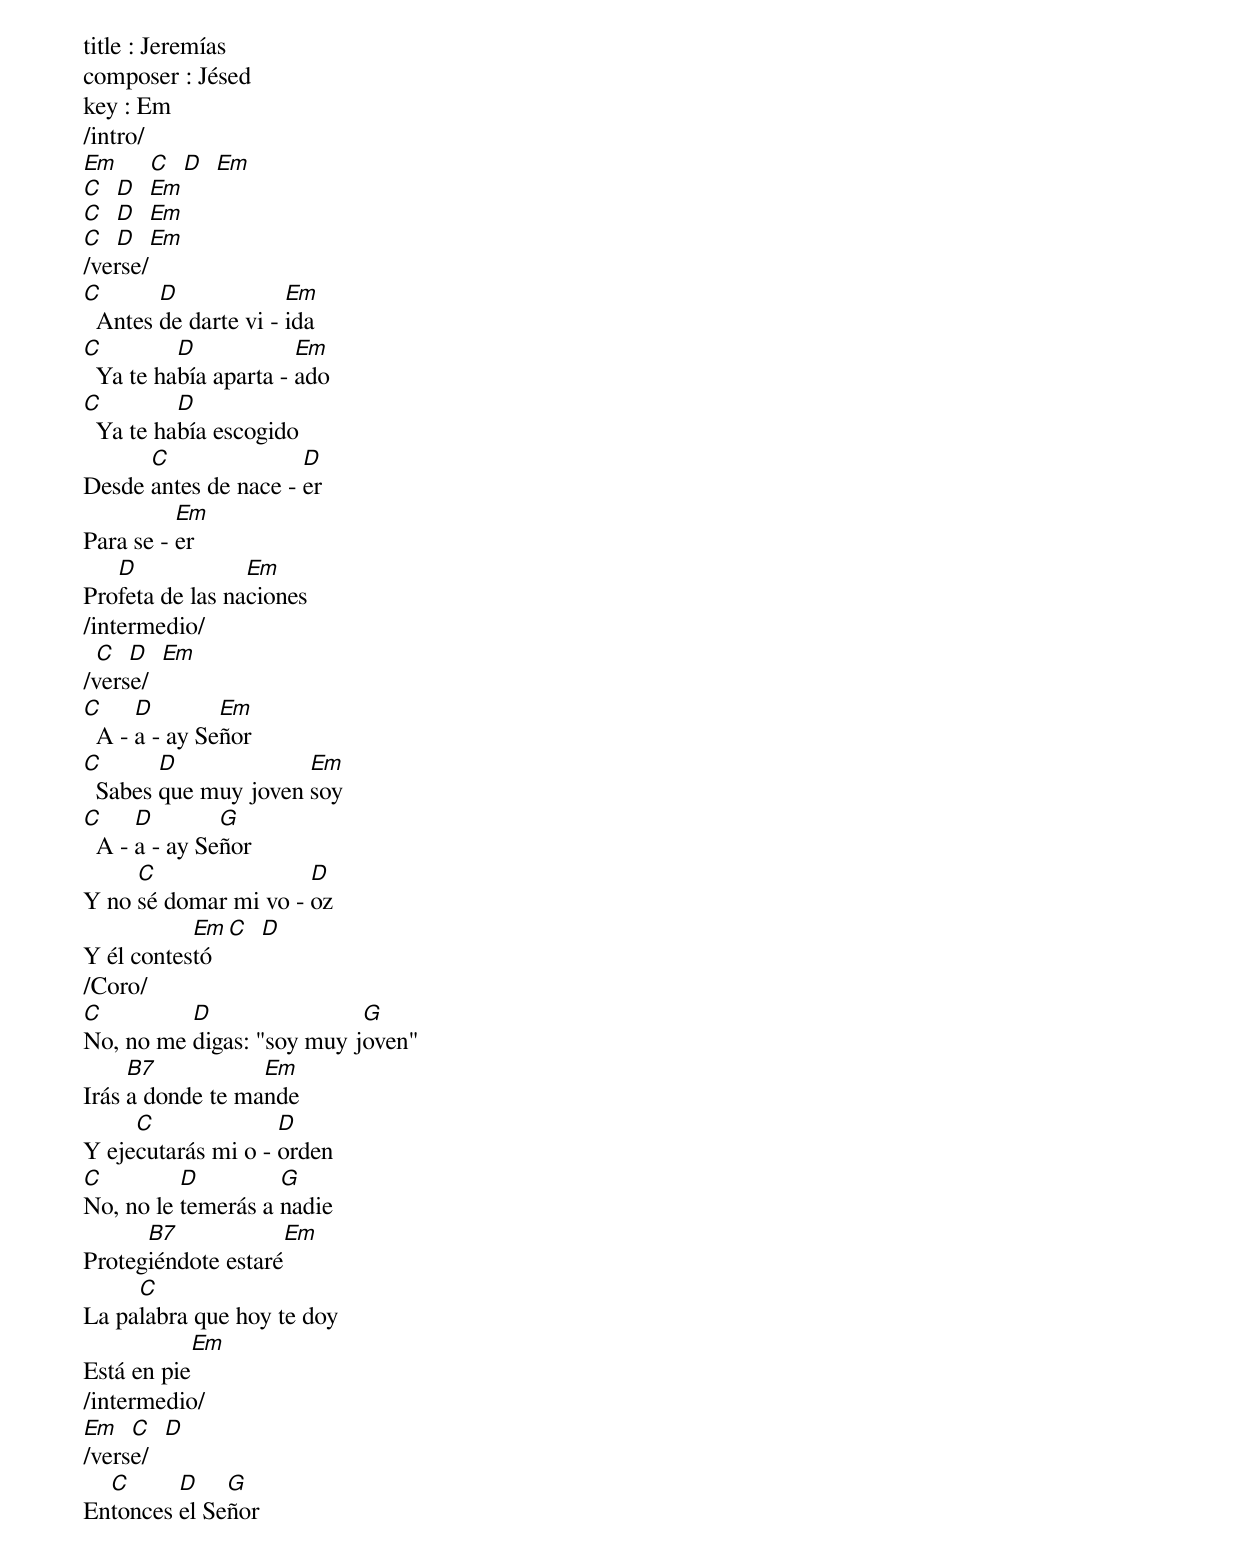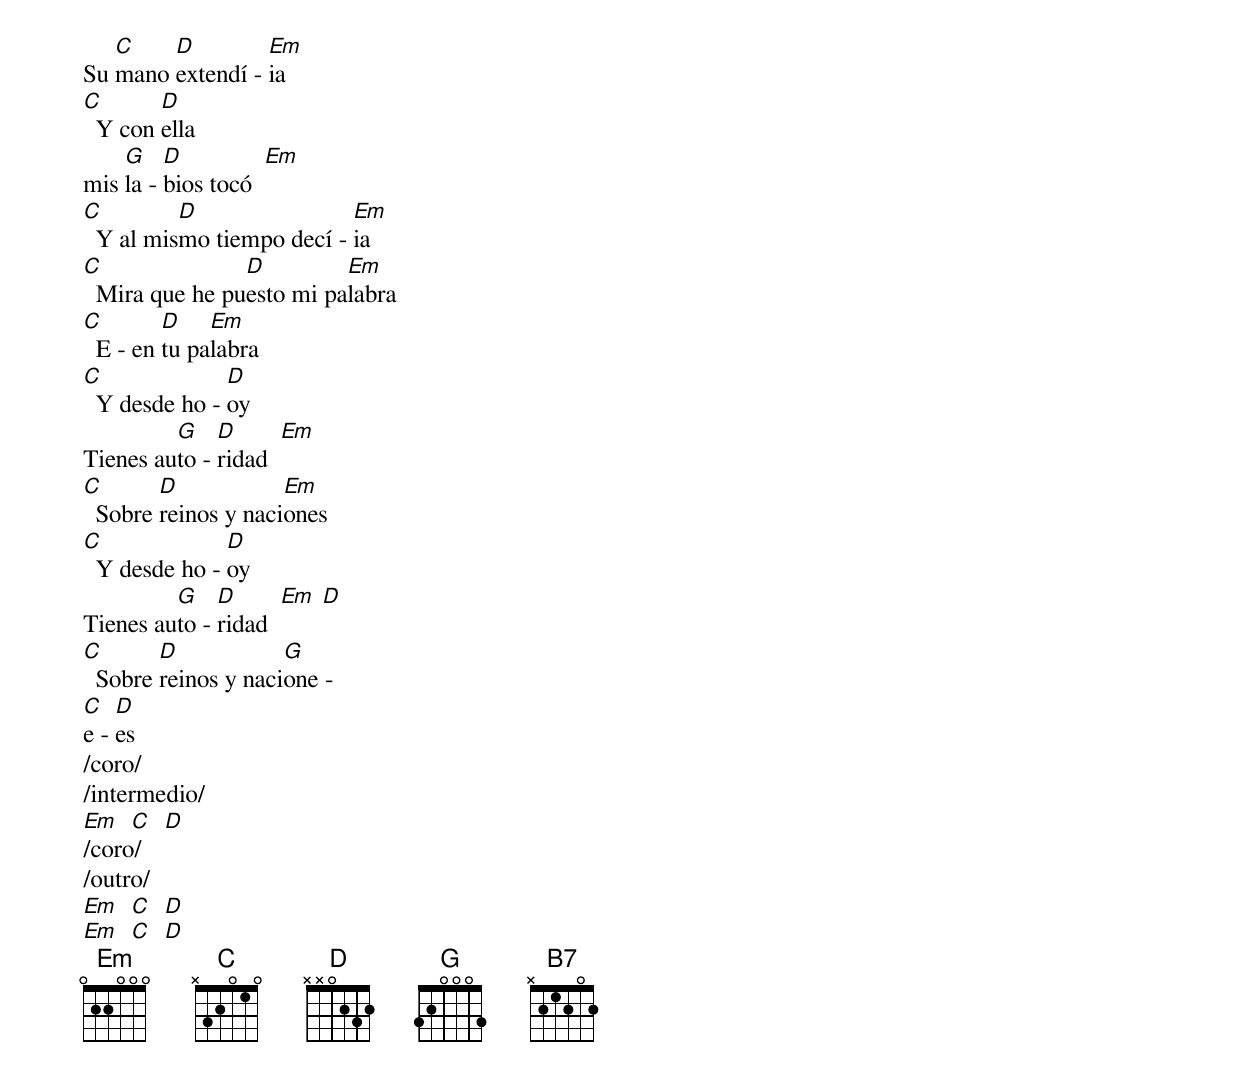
title : Jeremías
composer : Jésed
key : Em
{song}
/intro/
[Em]     [C]  [D]  [Em]
[C]  [D]  [Em]
[C]  [D]  [Em]
[C]  [D]  [Em]
/verse/
[C]  Antes [D]de darte vi - [Em]ida
[C]  Ya te ha[D]bía aparta - [Em]ado
[C]  Ya te ha[D]bía escogido
Desde [C]antes de nace - [D]er
Para se - [Em]er
Pro[D]feta de las na[Em]ciones
/intermedio/
  [C]  [D]  [Em]
/verse/
[C]  A - [D]a - ay Se[Em]ñor
[C]  Sabes [D]que muy joven [Em]soy
[C]  A - [D]a - ay Se[G]ñor
Y no [C]sé domar mi vo - [D]oz
Y él contes[Em]tó  [C]  [D]
/Coro/
[C]No, no me [D]digas: "soy muy j[G]oven"
Irás [B7]a donde te ma[Em]nde
Y eje[C]cutarás mi o - [D]orden
[C]No, no le [D]temerás a [G]nadie
Proteg[B7]iéndote estaré[Em]
La pa[C]labra que hoy te doy
Está en pie[Em]
/intermedio/
[Em]  [C]  [D]
/verse/
En[C]tonces [D]el Se[G]ñor
Su [C]mano [D]extendí - [Em]ia
[C]  Y con [D]ella
mis [G]la - [D]bios tocó  [Em]
[C]  Y al mis[D]mo tiempo decí - [Em]ia
[C]  Mira que he pu[D]esto mi pa[Em]labra
[C]  E - en [D]tu pa[Em]labra
[C]  Y desde ho - [D]oy
Tienes au[G]to - [D]ridad  [Em]
[C]  Sobre [D]reinos y naci[Em]ones
[C]  Y desde ho - [D]oy
Tienes au[G]to - [D]ridad  [Em] [D]
[C]  Sobre [D]reinos y naci[G]one -
[C]e - [D]es
/coro/
/intermedio/
[Em]  [C]  [D]
/coro/
/outro/
[Em]  [C]  [D]
[Em]  [C]  [D]
